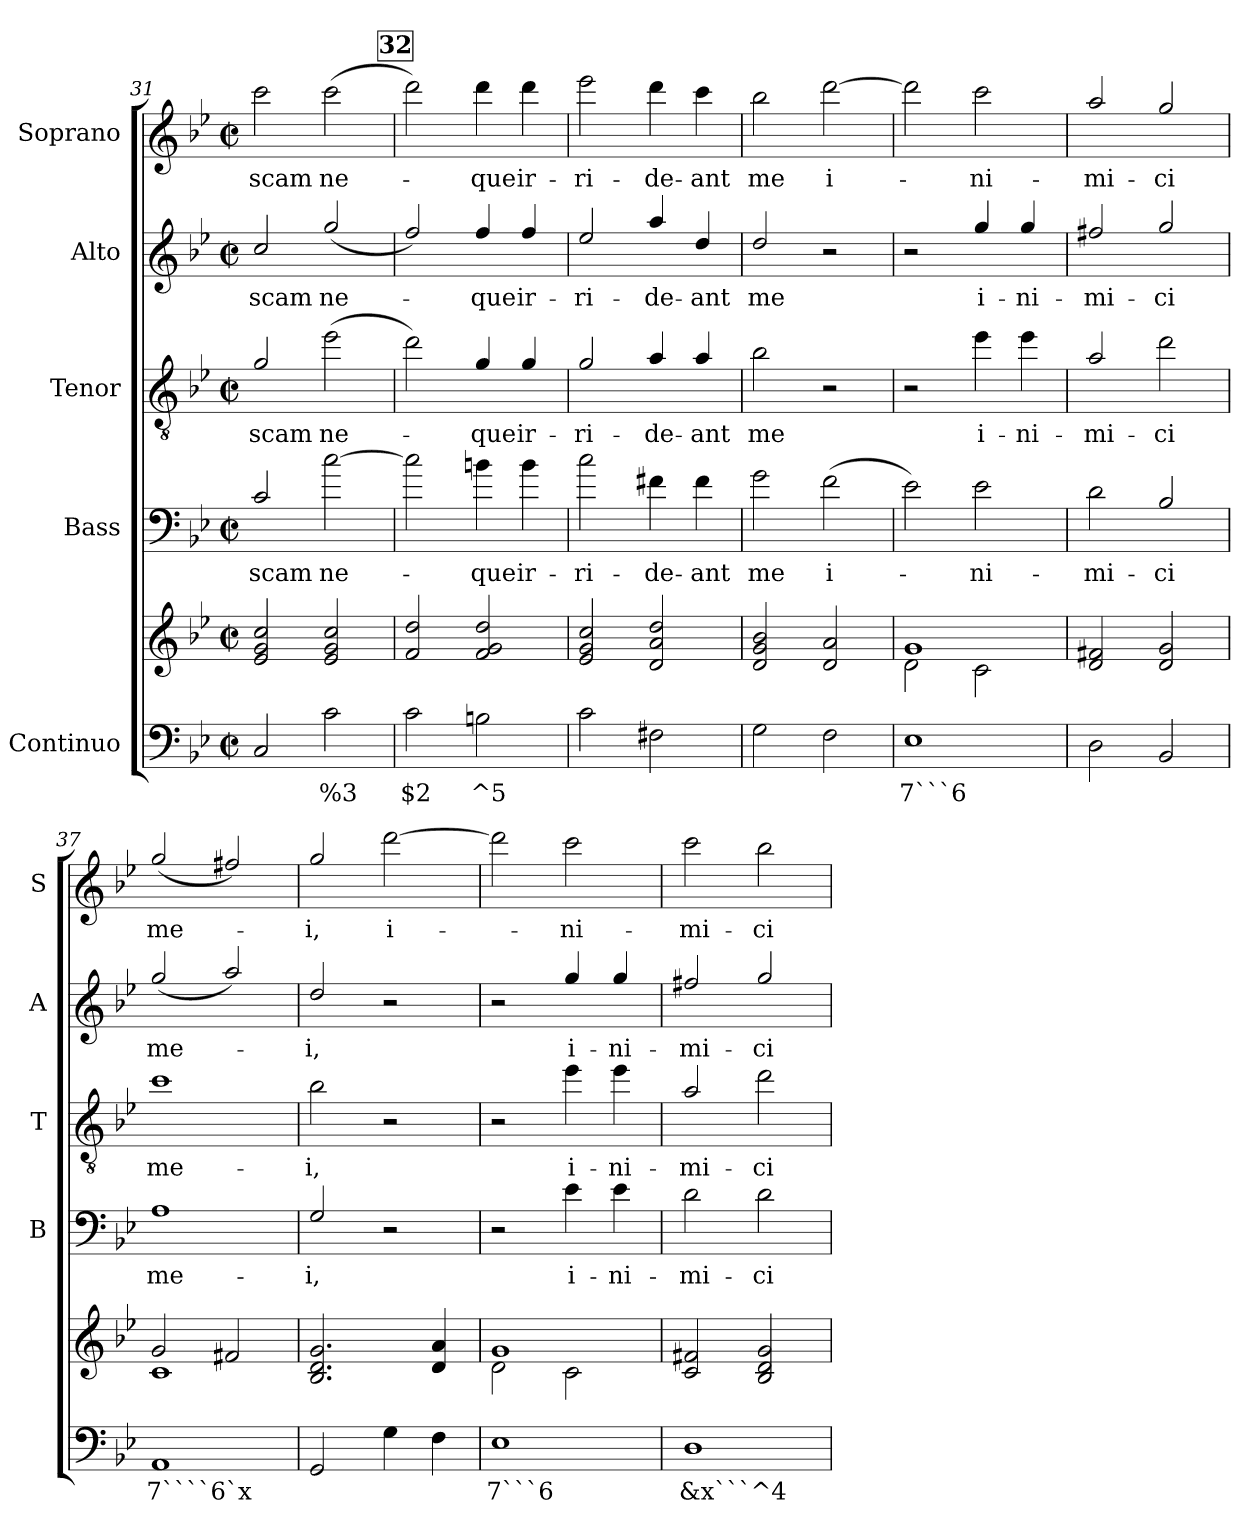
**kern	**text	**kern	**kern	**text	**kern	**text	**kern	**text	**kern	**text
*part5	*part5	*part5	*part4	*part4	*part3	*part3	*part2	*part2	*part1	*part1
*staff6	*staff6	*staff5	*staff4	*staff4	*staff3	*staff3	*staff2	*staff2	*staff1	*staff1
*I"Continuo	*	*	*I"Bass	*	*I"Tenor	*	*I"Alto	*	*I"Soprano	*
*	*	*	*I'B	*	*I'T	*	*I'A	*	*I'S	*
*clefF4	*	*clefG2	*clefF4	*	*clefGv2	*	*clefG2	*	*clefG2	*
*	*	*	*ITrd7c12	*	*ITrd7c12	*	*ITrd7c12	*	*ITrd7c12	*
*k[b-e-]	*	*k[b-e-]	*k[b-e-]	*	*k[b-e-]	*	*k[b-e-]	*	*k[b-e-]	*
*B-:	*	*B-:	*B-:	*	*B-:	*	*B-:	*	*B-:	*
*M2/2	*	*M2/2	*M2/2	*	*M2/2	*	*M2/2	*	*M2/2	*
*met(c|)	*	*met(c|)	*met(c|)	*	*met(c|)	*	*met(c|)	*	*met(c|)	*
=31	=31	=31	=31	=31	=31	=31	=31	=31	=31	=31
!	!	!	!	!LO:LY:b	!	!	!	!	!	!
!	!	!	!	!	!	!LO:LY:b	!	!	!	!
!	!	!	!	!	!	!	!	!LO:LY:b	!	!
!	!	!	!	!	!	!	!	!	!	!LO:LY:b
2C/	.	2e-!/ 2g!/ 2cc!/	2C/	-scam	2G/	-scam	2c/	-scam	2cc\	-scam
!	!LO:LY:b	!	!	!	!	!	!	!	!	!
!	!	!	!	!LO:LY:b	!	!	!	!	!	!
!	!	!	!	!	!	!LO:LY:b	!	!	!	!
!	!	!	!	!	!	!	!	!LO:LY:b	!	!
!	!	!	!	!	!	!	!	!	!	!LO:LY:b
2c\	%3	2e-!/ 2g!/ 2cc!/	[2c\	ne-	(>2e-\	ne-	(<2g/	ne-	(>2cc\	ne-
!!LO:REH:place=s1:a:B:fs=8.3:t=32
=32	=32	=32	=32	=32	=32	=32	=32	=32	=32	=32
!	!LO:LY:b	!	!	!	!	!	!	!	!	!
2c\	$2	2f!/ 2dd!/	2c\]	.	2d\)	.	2f/)	.	2dd\)	.
!	!LO:LY:b	!	!	!	!	!	!	!	!	!
!	!	!	!	!LO:LY:b	!	!	!	!	!	!
!	!	!	!	!	!	!LO:LY:b	!	!	!	!
!	!	!	!	!	!	!	!	!LO:LY:b	!	!
!	!	!	!	!	!	!	!	!	!	!LO:LY:b
2Bn\	^5	2f!/ 2g!/ 2dd!/	4Bn\	-que	4G/	-que	4f/	-que	4dd\	-que
!	!	!	!	!LO:LY:b	!	!	!	!	!	!
!	!	!	!	!	!	!LO:LY:b	!	!	!	!
!	!	!	!	!	!	!	!	!LO:LY:b	!	!
!	!	!	!	!	!	!	!	!	!	!LO:LY:b
.	.	.	4B\	ir-	4G/	ir-	4f/	ir-	4dd\	ir-
=33	=33	=33	=33	=33	=33	=33	=33	=33	=33	=33
!	!	!	!	!LO:LY:b	!	!	!	!	!	!
!	!	!	!	!	!	!LO:LY:b	!	!	!	!
!	!	!	!	!	!	!	!	!LO:LY:b	!	!
!	!	!	!	!	!	!	!	!	!	!LO:LY:b
2c\	.	2e-!/ 2g!/ 2cc!/	2c\	-ri-	2G/	-ri-	2e-/	-ri-	2ee-\	-ri-
!	!	!	!	!LO:LY:b	!	!	!	!	!	!
!	!	!	!	!	!	!LO:LY:b	!	!	!	!
!	!	!	!	!	!	!	!	!LO:LY:b	!	!
!	!	!	!	!	!	!	!	!	!	!LO:LY:b
2F#X\	.	2d!/ 2a!/ 2dd!/	4F#X\	-de-	4A/	-de-	4a/	-de-	4dd\	-de-
!	!	!	!	!LO:LY:b	!	!	!	!	!	!
!	!	!	!	!	!	!LO:LY:b	!	!	!	!
!	!	!	!	!	!	!	!	!LO:LY:b	!	!
!	!	!	!	!	!	!	!	!	!	!LO:LY:b
.	.	.	4F#\	-ant	4A/	-ant	4d/	-ant	4cc\	-ant
=34	=34	=34	=34	=34	=34	=34	=34	=34	=34	=34
!	!	!	!	!LO:LY:b	!	!	!	!	!	!
!	!	!	!	!	!	!LO:LY:b	!	!	!	!
!	!	!	!	!	!	!	!	!LO:LY:b	!	!
!	!	!	!	!	!	!	!	!	!	!LO:LY:b
2G\	.	2d!/ 2g!/ 2b-!/	2G\	me	2B-\	me	2d/	me	2b-\	me
!	!	!	!	!LO:LY:b	!	!	!	!	!	!
!	!	!	!	!	!	!	!	!	!	!LO:LY:b
2F\	.	2d!/ 2a!/	(>2F\	i-	2r	.	2r	.	[2dd\	i-
=35	=35	=35	=35	=35	=35	=35	=35	=35	=35	=35
!	!LO:LY:b	!	!	!	!	!	!	!	!	!
*	*	*^	*	*	*	*	*	*	*	*
1E-	7```6	1g!	2d!\	2E-\)	.	2r	.	2r	.	2dd\]	.
!	!	!	!	!	!LO:LY:b	!	!	!	!	!	!
!	!	!	!	!	!	!	!LO:LY:b	!	!	!	!
!	!	!	!	!	!	!	!	!	!LO:LY:b	!	!
!	!	!	!	!	!	!	!	!	!	!	!LO:LY:b
.	.	.	2c!\	2E-\	-ni-	4e-\	i-	4g/	i-	2cc\	-ni-
!	!	!	!	!	!	!	!LO:LY:b	!	!	!	!
!	!	!	!	!	!	!	!	!	!LO:LY:b	!	!
.	.	.	.	.	.	4e-\	-ni-	4g/	-ni-	.	.
*	*	*v	*v	*	*	*	*	*	*	*	*
=36	=36	=36	=36	=36	=36	=36	=36	=36	=36	=36
!	!	!	!	!LO:LY:b	!	!	!	!	!	!
!	!	!	!	!	!	!LO:LY:b	!	!	!	!
!	!	!	!	!	!	!	!	!LO:LY:b	!	!
!	!	!	!	!	!	!	!	!	!	!LO:LY:b
2D\	.	2d!/ 2f#X!/	2D\	-mi-	2A/	-mi-	2f#X/	-mi-	2a/	-mi-
!	!	!	!	!LO:LY:b	!	!	!	!	!	!
!	!	!	!	!	!	!LO:LY:b	!	!	!	!
!	!	!	!	!	!	!	!	!LO:LY:b	!	!
!	!	!	!	!	!	!	!	!	!	!LO:LY:b
2BB-/	.	2d!/ 2g!/	2BB-/	-ci	2d\	-ci	2g/	-ci	2g/	-ci
=37	=37	=37	=37	=37	=37	=37	=37	=37	=37	=37
!	!LO:LY:b	!	!	!	!	!	!	!	!	!
*	*	*^	*	*	*	*	*	*	*	*
!	!	!	!	!	!LO:LY:b	!	!	!	!	!	!
!	!	!	!	!	!	!	!LO:LY:b	!	!	!	!
!	!	!	!	!	!	!	!	!	!LO:LY:b	!	!
!	!	!	!	!	!	!	!	!	!	!	!LO:LY:b
1AA	7````6`x	2g!/	1c!	1AA	me-	1c	me-	(<2g/	me-	(<2g/	me-
.	.	2f#X!/	.	.	.	.	.	2a/)	.	2f#X/)	.
*	*	*v	*v	*	*	*	*	*	*	*	*
!!LO:PB:g=z
=38	=38	=38	=38	=38	=38	=38	=38	=38	=38	=38
!	!	!	!	!LO:LY:b	!	!	!	!	!	!
!	!	!	!	!	!	!LO:LY:b	!	!	!	!
!	!	!	!	!	!	!	!	!LO:LY:b	!	!
!	!	!	!	!	!	!	!	!	!	!LO:LY:b
2GG/	.	2.B-!/ 2.d!/ 2.g!/	2GG/	-i,	2B-\	-i,	2d/	-i,	2g/	-i,
!	!	!	!	!	!	!	!	!	!	!LO:LY:b
4G\	.	.	2r	.	2r	.	2r	.	[2dd\	i-
4F\	.	4d!/ 4a!/	.	.	.	.	.	.	.	.
=39	=39	=39	=39	=39	=39	=39	=39	=39	=39	=39
!	!LO:LY:b	!	!	!	!	!	!	!	!	!
*	*	*^	*	*	*	*	*	*	*	*
1E-	7```6	1g!	2d!\	2r	.	2r	.	2r	.	2dd\]	.
!	!	!	!	!	!LO:LY:b	!	!	!	!	!	!
!	!	!	!	!	!	!	!LO:LY:b	!	!	!	!
!	!	!	!	!	!	!	!	!	!LO:LY:b	!	!
!	!	!	!	!	!	!	!	!	!	!	!LO:LY:b
.	.	.	2c!\	4E-\	i-	4e-\	i-	4g/	i-	2cc\	-ni-
!	!	!	!	!	!LO:LY:b	!	!	!	!	!	!
!	!	!	!	!	!	!	!LO:LY:b	!	!	!	!
!	!	!	!	!	!	!	!	!	!LO:LY:b	!	!
.	.	.	.	4E-\	-ni-	4e-\	-ni-	4g/	-ni-	.	.
*	*	*v	*v	*	*	*	*	*	*	*	*
=40	=40	=40	=40	=40	=40	=40	=40	=40	=40	=40
!	!LO:LY:b	!	!	!	!	!	!	!	!	!
!	!	!	!	!LO:LY:b	!	!	!	!	!	!
!	!	!	!	!	!	!LO:LY:b	!	!	!	!
!	!	!	!	!	!	!	!	!LO:LY:b	!	!
!	!	!	!	!	!	!	!	!	!	!LO:LY:b
1D	&x```^4	2c!/ 2f#X!/	2D\	-mi-	2A/	-mi-	2f#X/	-mi-	2cc\	-mi-
!	!	!	!	!LO:LY:b	!	!	!	!	!	!
!	!	!	!	!	!	!LO:LY:b	!	!	!	!
!	!	!	!	!	!	!	!	!LO:LY:b	!	!
!	!	!	!	!	!	!	!	!	!	!LO:LY:b
.	.	2B-!/ 2d!/ 2g!/	2D\	-ci	2d\	-ci	2g/	-ci	2b-\	-ci
=	=	=	=	=	=	=	=	=	=	=
*-	*-	*-	*-	*-	*-	*-	*-	*-	*-	*-
